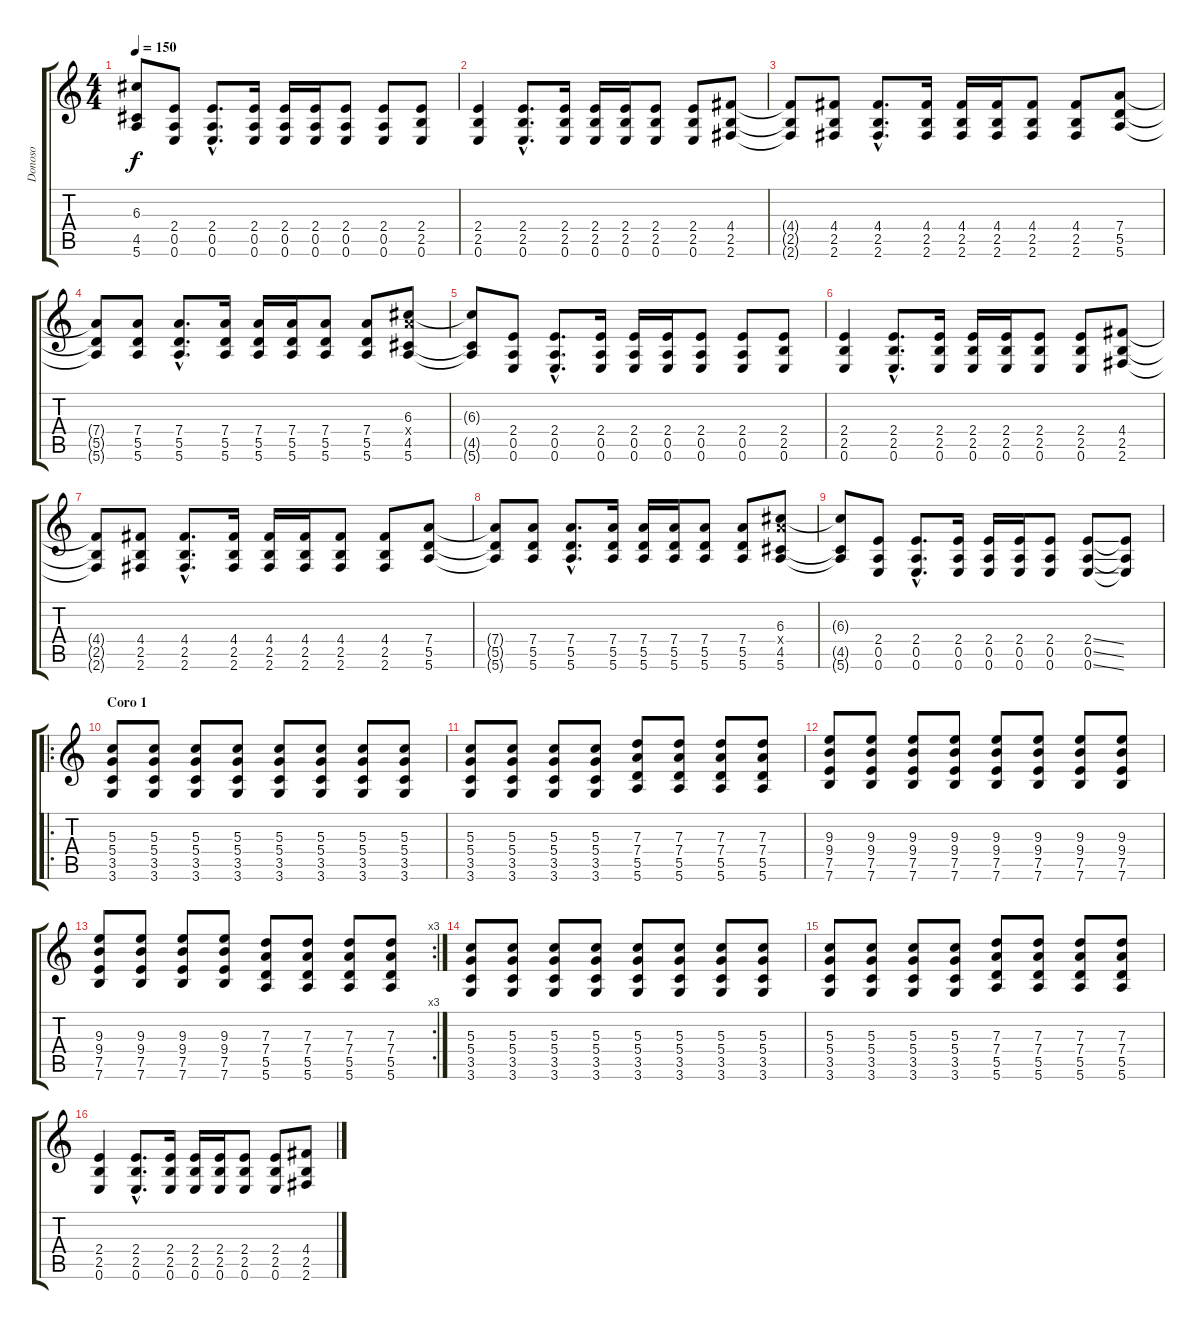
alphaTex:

\track ("Donoso" "Donoso") {instrument overdrivenguitar}
\staff {score tabs}
\tuning (E4 B3 G3 D3 A2 E2) {hide}
\ts (4 4)
\tempo 150
\clef g2
\ks c
(6.3{t} 4.5{t} 5.6{t}).8{dy f} (2.4 0.5 0.6).8 (2.4{hac} 0.5{hac} 0.6{hac}).8{d} (2.4 0.5 0.6).16 (2.4 0.5 0.6).16 (2.4 0.5 0.6).16 (2.4 0.5 0.6).8 (2.4 0.5 0.6).8 (2.4 2.5 0.6).8 |
(2.4 2.5 0.6).4 (2.4{hac} 2.5{hac} 0.6{hac}).8{d} (2.4 2.5 0.6).16 (2.4 2.5 0.6).16 (2.4 2.5 0.6).16 (2.4 2.5 0.6).8 (2.4 2.5 0.6).8 (4.4 2.5 2.6).8 |
(4.4{t} 2.5{t} 2.6{t}).8 (4.4 2.5 2.6).8 (4.4{hac} 2.5{hac} 2.6{hac}).8{d} (4.4 2.5 2.6).16 (4.4 2.5 2.6).16 (4.4 2.5 2.6).16 (4.4 2.5 2.6).8 (4.4 2.5 2.6).8 (7.4 5.5 5.6).8 |
(7.4{t} 5.5{t} 5.6{t}).8 (7.4 5.5 5.6).8 (7.4{hac} 5.5{hac} 5.6{hac}).8{d} (7.4 5.5 5.6).16 (7.4 5.5 5.6).16 (7.4 5.5 5.6).16 (7.4 5.5 5.6).8 (7.4 5.5 5.6).8 (6.3 7.4{x} 4.5 5.6).8 |
(6.3{t} 4.5{t} 5.6{t}).8 (2.4 0.5 0.6).8 (2.4{hac} 0.5{hac} 0.6{hac}).8{d} (2.4 0.5 0.6).16 (2.4 0.5 0.6).16 (2.4 0.5 0.6).16 (2.4 0.5 0.6).8 (2.4 0.5 0.6).8 (2.4 2.5 0.6).8 |
(2.4 2.5 0.6).4 (2.4{hac} 2.5{hac} 0.6{hac}).8{d} (2.4 2.5 0.6).16 (2.4 2.5 0.6).16 (2.4 2.5 0.6).16 (2.4 2.5 0.6).8 (2.4 2.5 0.6).8 (4.4 2.5 2.6).8 |
(4.4{t} 2.5{t} 2.6{t}).8 (4.4 2.5 2.6).8 (4.4{hac} 2.5{hac} 2.6{hac}).8{d} (4.4 2.5 2.6).16 (4.4 2.5 2.6).16 (4.4 2.5 2.6).16 (4.4 2.5 2.6).8 (4.4 2.5 2.6).8 (7.4 5.5 5.6).8 |
(7.4{t} 5.5{t} 5.6{t}).8 (7.4 5.5 5.6).8 (7.4{hac} 5.5{hac} 5.6{hac}).8{d} (7.4 5.5 5.6).16 (7.4 5.5 5.6).16 (7.4 5.5 5.6).16 (7.4 5.5 5.6).8 (7.4 5.5 5.6).8 (6.3 7.4{x} 4.5 5.6).8 |
(6.3{t} 4.5{t} 5.6{t}).8 (2.4 0.5 0.6).8 (2.4{hac} 0.5{hac} 0.6{hac}).8{d} (2.4 0.5 0.6).16 (2.4 0.5 0.6).16 (2.4 0.5 0.6).16 (2.4 0.5 0.6).8 (2.4{ss} 0.5{ss} 0.6{ss}).8 (2.4{t} 0.5{t} 0.6{t}).8 |
\ro
\section ("" "Coro 1")
(5.3 5.4 3.5 3.6).8{volume 7} (5.3 5.4 3.5 3.6).8 (5.3 5.4 3.5 3.6).8 (5.3 5.4 3.5 3.6).8 (5.3 5.4 3.5 3.6).8 (5.3 5.4 3.5 3.6).8 (5.3 5.4 3.5 3.6).8 (5.3 5.4 3.5 3.6).8 |
(5.3 5.4 3.5 3.6).8 (5.3 5.4 3.5 3.6).8 (5.3 5.4 3.5 3.6).8 (5.3 5.4 3.5 3.6).8 (7.3 7.4 5.5 5.6).8 (7.3 7.4 5.5 5.6).8 (7.3 7.4 5.5 5.6).8 (7.3 7.4 5.5 5.6).8 |
(9.3 9.4 7.5 7.6).8 (9.3 9.4 7.5 7.6).8 (9.3 9.4 7.5 7.6).8 (9.3 9.4 7.5 7.6).8 (9.3 9.4 7.5 7.6).8 (9.3 9.4 7.5 7.6).8 (9.3 9.4 7.5 7.6).8 (9.3 9.4 7.5 7.6).8 |
\rc 3
(9.3 9.4 7.5 7.6).8 (9.3 9.4 7.5 7.6).8 (9.3 9.4 7.5 7.6).8 (9.3 9.4 7.5 7.6).8 (7.3 7.4 5.5 5.6).8 (7.3 7.4 5.5 5.6).8 (7.3 7.4 5.5 5.6).8 (7.3 7.4 5.5 5.6).8 |
(5.3 5.4 3.5 3.6).8{volume 7} (5.3 5.4 3.5 3.6).8 (5.3 5.4 3.5 3.6).8 (5.3 5.4 3.5 3.6).8 (5.3 5.4 3.5 3.6).8 (5.3 5.4 3.5 3.6).8 (5.3 5.4 3.5 3.6).8 (5.3 5.4 3.5 3.6).8 |
(5.3 5.4 3.5 3.6).8 (5.3 5.4 3.5 3.6).8 (5.3 5.4 3.5 3.6).8 (5.3 5.4 3.5 3.6).8 (7.3 7.4 5.5 5.6).8 (7.3 7.4 5.5 5.6).8 (7.3 7.4 5.5 5.6).8 (7.3 7.4 5.5 5.6).8 |
(2.4 2.5 0.6).4{volume 13} (2.4{hac} 2.5{hac} 0.6{hac}).8{d} (2.4 2.5 0.6).16 (2.4 2.5 0.6).16 (2.4 2.5 0.6).16 (2.4 2.5 0.6).8 (2.4 2.5 0.6).8 (4.4 2.5 2.6).8
